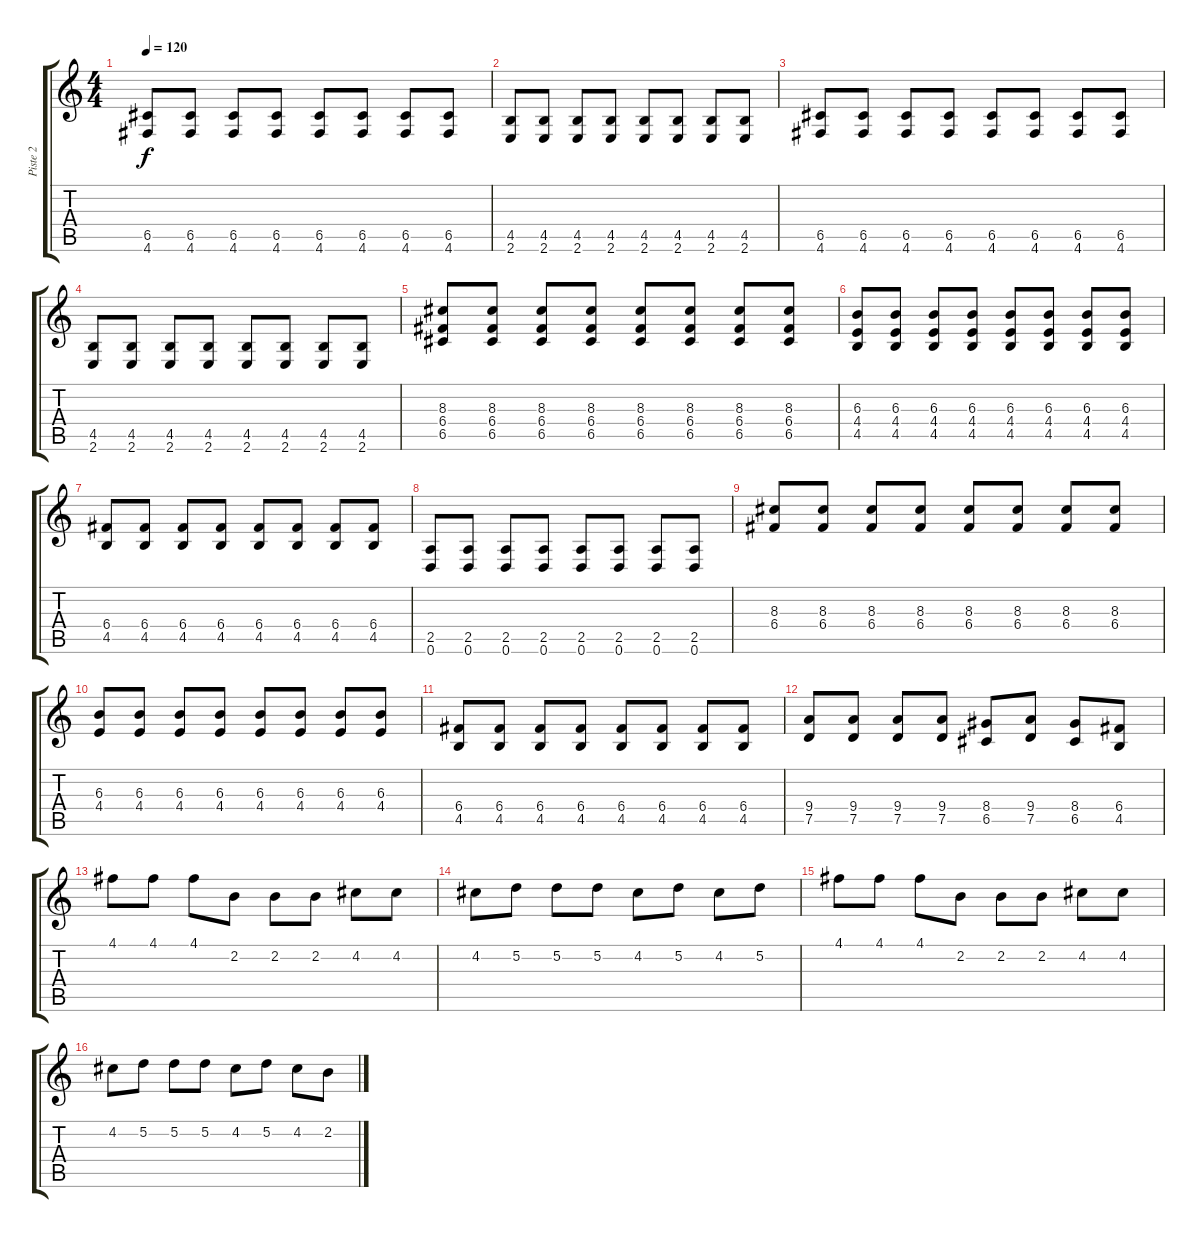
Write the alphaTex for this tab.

\track ("Piste 2" "Piste 2") {instrument distortionguitar}
\staff {score tabs}
\tuning (D4 A3 F3 C3 G2 D2) {hide}
\ts (4 4)
\tempo 120
\clef g2
\ks c
(6.5 4.6).8{dy f} (6.5 4.6).8 (6.5 4.6).8 (6.5 4.6).8 (6.5 4.6).8 (6.5 4.6).8 (6.5 4.6).8 (6.5 4.6).8 |
(4.5 2.6).8 (4.5 2.6).8 (4.5 2.6).8 (4.5 2.6).8 (4.5 2.6).8 (4.5 2.6).8 (4.5 2.6).8 (4.5 2.6).8 |
(6.5 4.6).8 (6.5 4.6).8 (6.5 4.6).8 (6.5 4.6).8 (6.5 4.6).8 (6.5 4.6).8 (6.5 4.6).8 (6.5 4.6).8 |
(4.5 2.6).8 (4.5 2.6).8 (4.5 2.6).8 (4.5 2.6).8 (4.5 2.6).8 (4.5 2.6).8 (4.5 2.6).8 (4.5 2.6).8 |
(8.3 6.4 6.5).8 (8.3 6.4 6.5).8 (8.3 6.4 6.5).8 (8.3 6.4 6.5).8 (8.3 6.4 6.5).8 (8.3 6.4 6.5).8 (8.3 6.4 6.5).8 (8.3 6.4 6.5).8 |
(6.3 4.4 4.5).8 (6.3 4.4 4.5).8 (6.3 4.4 4.5).8 (6.3 4.4 4.5).8 (6.3 4.4 4.5).8 (6.3 4.4 4.5).8 (6.3 4.4 4.5).8 (6.3 4.4 4.5).8 |
(6.4 4.5).8 (6.4 4.5).8 (6.4 4.5).8 (6.4 4.5).8 (6.4 4.5).8 (6.4 4.5).8 (6.4 4.5).8 (6.4 4.5).8 |
(2.5 0.6).8 (2.5 0.6).8 (2.5 0.6).8 (2.5 0.6).8 (2.5 0.6).8 (2.5 0.6).8 (2.5 0.6).8 (2.5 0.6).8 |
(8.3 6.4).8 (8.3 6.4).8 (8.3 6.4).8 (8.3 6.4).8 (8.3 6.4).8 (8.3 6.4).8 (8.3 6.4).8 (8.3 6.4).8 |
(6.3 4.4).8 (6.3 4.4).8 (6.3 4.4).8 (6.3 4.4).8 (6.3 4.4).8 (6.3 4.4).8 (6.3 4.4).8 (6.3 4.4).8 |
(6.4 4.5).8 (6.4 4.5).8 (6.4 4.5).8 (6.4 4.5).8 (6.4 4.5).8 (6.4 4.5).8 (6.4 4.5).8 (6.4 4.5).8 |
(9.4 7.5).8 (9.4 7.5).8 (9.4 7.5).8 (9.4 7.5).8 (8.4 6.5).8 (9.4 7.5).8 (8.4 6.5).8 (6.4 4.5).8 |
4.1.8 4.1.8 4.1.8 2.2.8 2.2.8 2.2.8 4.2.8 4.2.8 |
4.2.8 5.2.8 5.2.8 5.2.8 4.2.8 5.2.8 4.2.8 5.2.8 |
4.1.8 4.1.8 4.1.8 2.2.8 2.2.8 2.2.8 4.2.8 4.2.8 |
4.2.8 5.2.8 5.2.8 5.2.8 4.2.8 5.2.8 4.2.8 2.2.8
